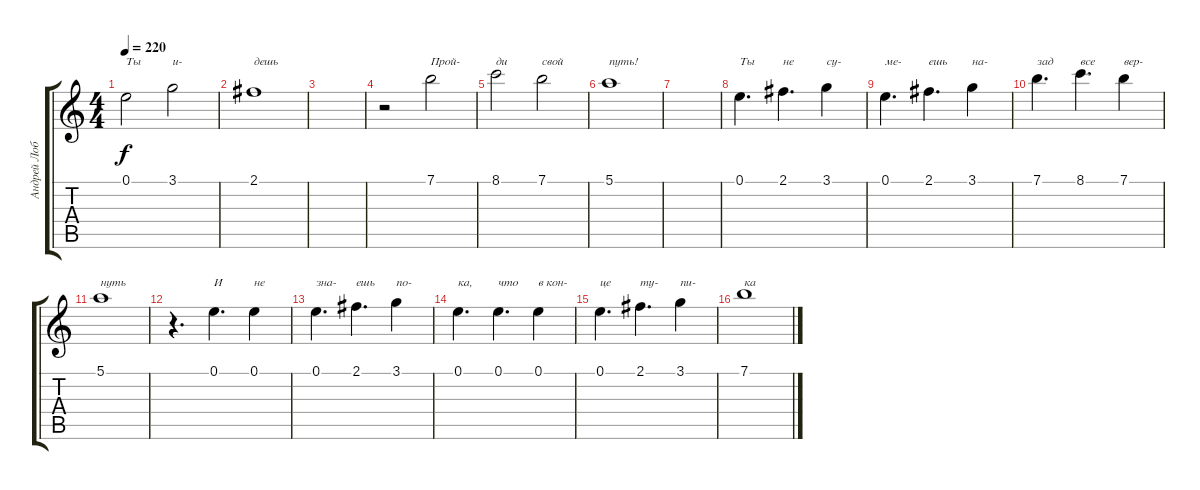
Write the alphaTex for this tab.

\track ("Андрей Лобашев" "Андрей Лоб") {instrument contrabass}
\staff {score tabs}
\tuning (E4 B3 G3 D3 A2 E2) {hide}
\ts (4 4)
\tempo 220
\clef g2
\ks c
0.1.2{txt "Ты" dy f} 3.1.2{txt "и-"} |
2.1.1{txt "дешь"} |
|
r.2 7.1.2{txt "Прой-"} |
8.1.2{txt "ди"} 7.1.2{txt "свой"} |
5.1.1{txt "путь!"} |
|
0.1.4{d txt "Ты"} 2.1.4{d txt "не"} 3.1.4{txt "су-"} |
0.1.4{d txt "ме-"} 2.1.4{d txt "ешь"} 3.1.4{txt "на-"} |
7.1.4{d txt "зад"} 8.1.4{d txt "все"} 7.1.4{txt "вер-"} |
5.1.1{txt "нуть"} |
r.4{d} 0.1.4{d txt "И"} 0.1.4{txt "не"} |
0.1.4{d txt "зна-"} 2.1.4{d txt "ешь"} 3.1.4{txt "по-"} |
0.1.4{d txt "ка,"} 0.1.4{d txt "что"} 0.1.4{txt "в кон-"} |
0.1.4{d txt "це"} 2.1.4{d txt "ту-"} 3.1.4{txt "пи-"} |
7.1.1{txt "ка"}
